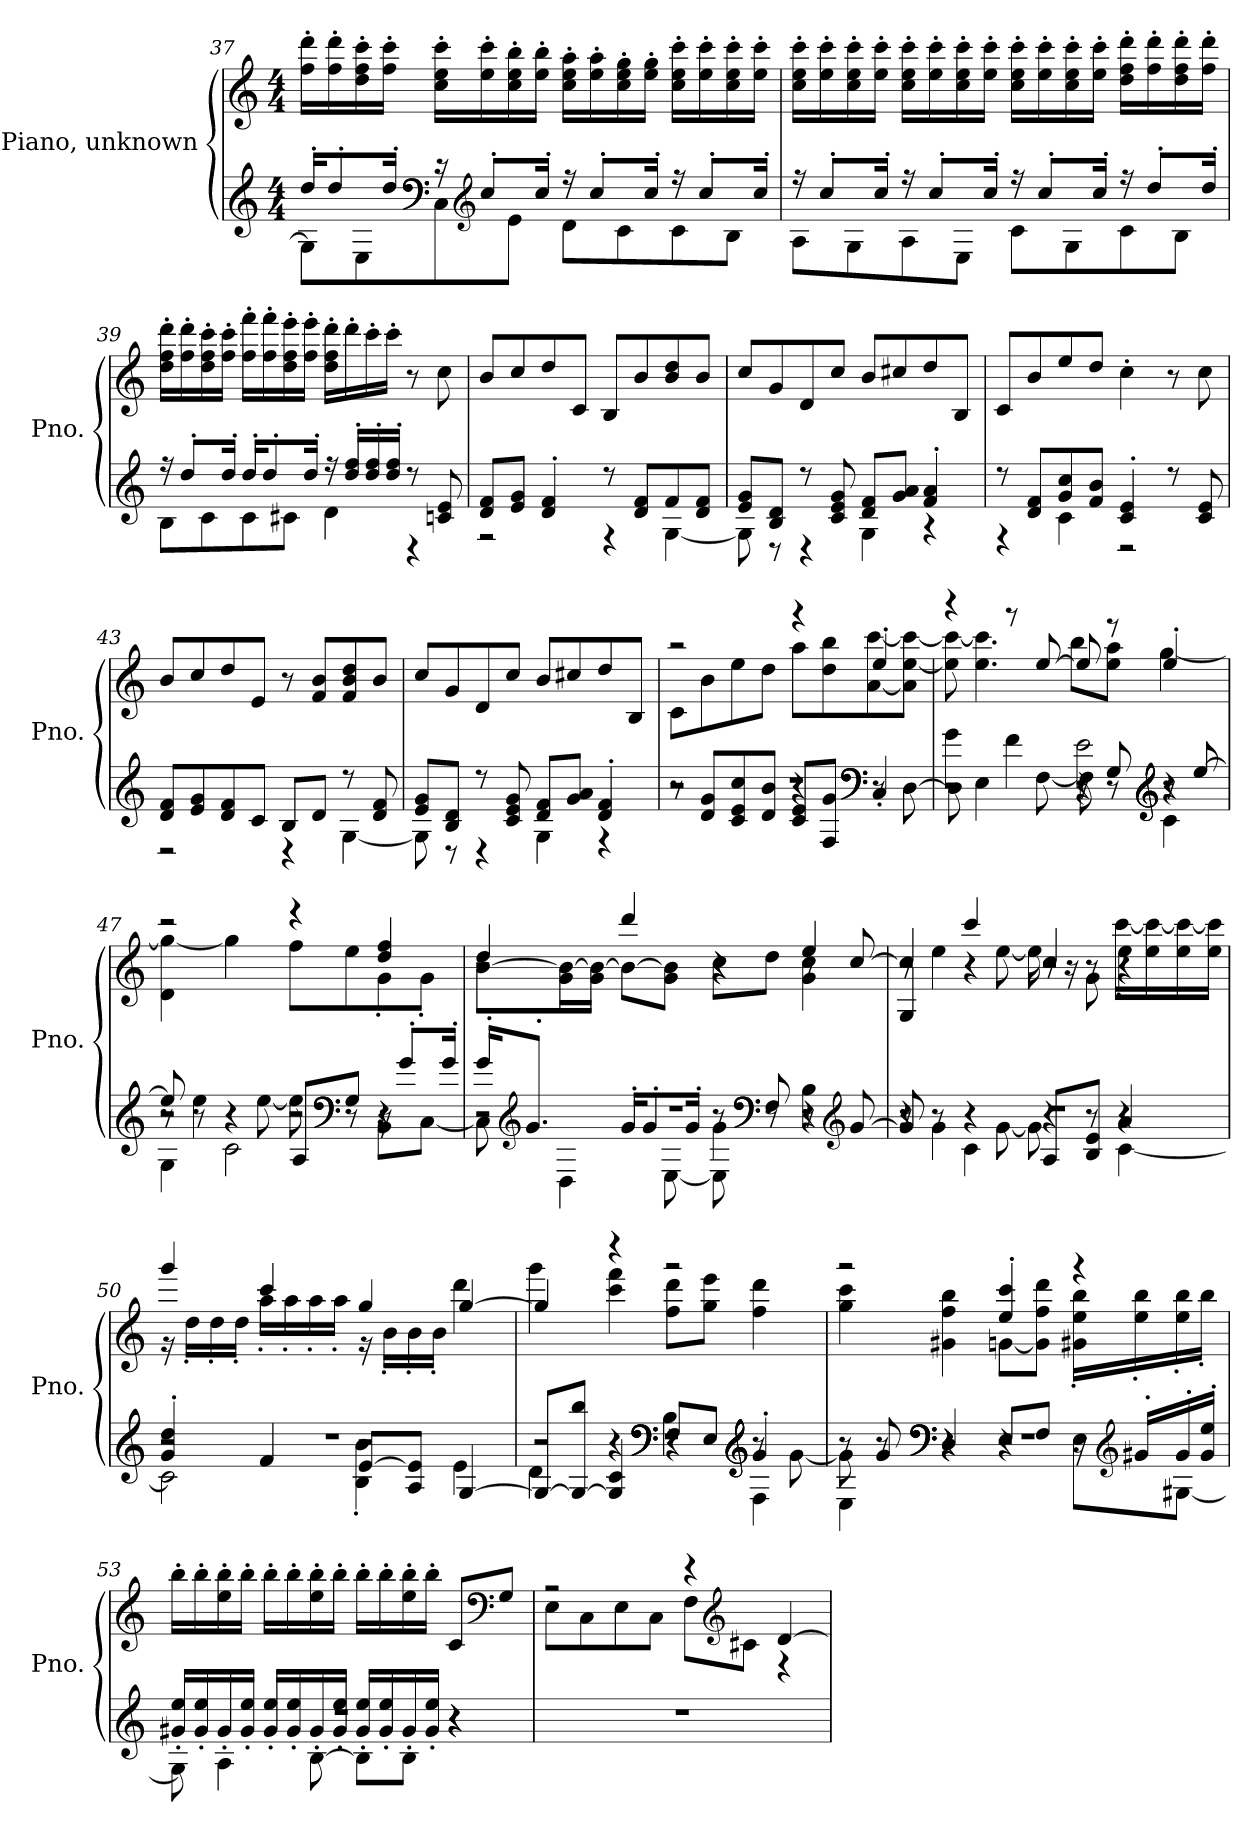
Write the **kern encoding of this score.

**kern	**kern
*part1	*part1
*staff2	*staff1
*I"Piano, unknown	*
*I'Pno.	*
!!LO:LB:g=z
*clefG2	*clefG2
*k[]	*k[]
*M4/4	*M4/4
=37	=37
*^	*
16dd'/KL	8G\L]	16ff\' 16ddd\'LL
8dd'/	.	16ff\' 16ddd\'
.	8E\	16dd\' 16ff\' 16ccc\'
16dd'/Jk	.	16ff\' 16ccc\'JJ
*clefF4	*	*
16r	8C\	16cc\' 16ee\' 16ccc\'LL
*clefG2	*	*
8cc'/L	.	16ee\' 16ccc\'
.	8e\J	16cc\' 16ee\' 16bb\'
16cc'/Jk	.	16ee\' 16bb\'JJ
16r	8d\L	16cc\' 16ee\' 16aa\'LL
8cc'/L	.	16ee\' 16aa\'
.	8c\	16cc\' 16ee\' 16gg\'
16cc'/Jk	.	16ee\' 16gg\'JJ
16r	8c\	16cc\' 16ee\' 16ccc\'LL
8cc'/L	.	16ee\' 16ccc\'
.	8B\J	16cc\' 16ee\' 16ccc\'
16cc'/Jk	.	16ee\' 16ccc\'JJ
=38	=38	=38
16r	8A\L	16cc\' 16ee\' 16ccc\'LL
8cc'/L	.	16ee\' 16ccc\'
.	8G\	16cc\' 16ee\' 16ccc\'
16cc'/Jk	.	16ee\' 16ccc\'JJ
16r	8A\	16cc\' 16ee\' 16ccc\'LL
8cc'/L	.	16ee\' 16ccc\'
.	8E\J	16cc\' 16ee\' 16ccc\'
16cc'/Jk	.	16ee\' 16ccc\'JJ
16r	8c\L	16cc\' 16ee\' 16ccc\'LL
8cc'/L	.	16ee\' 16ccc\'
.	8G\	16cc\' 16ee\' 16ccc\'
16cc'/Jk	.	16ee\' 16ccc\'JJ
16r	8c\	16dd\' 16ff\' 16ddd\'LL
8dd'/L	.	16ff\' 16ddd\'
.	8B\J	16dd\' 16ff\' 16ddd\'
16dd'/Jk	.	16ff\' 16ddd\'JJ
!!LO:LB:g=z
=39	=39	=39
16r	8B\L	16dd\' 16ff\' 16ddd\'LL
8dd'/L	.	16ff\' 16ddd\'
.	8c\	16dd\' 16ff\' 16ccc\'
16dd'/Jk	.	16ff\' 16ccc\'JJ
16dd'/KL	8c\	16ff\' 16fff\'LL
8dd'/	.	16ff\' 16fff\'
.	8c#X\J	16dd\' 16ff\' 16eee\'
16dd'/Jk	.	16ff\' 16eee\'JJ
16r	4d\	16dd\' 16ff\' 16ddd\'LL
16dd/' 16ff/'LL	.	16ddd'\
16dd/' 16ff/'	.	16ccc'\
16dd/' 16ff/'JJ	.	16ccc'\JJ
8r	4r	8r
8cn/ 8e/	.	8cc\
=40	=40	=40
8d/ 8f/L	2r	8b/L
8e/ 8g/J	.	8cc/
4d/' 4f/'	.	8dd/
.	.	8c/J
8r	4r	8B/L
8d/ 8f/L	.	8b/
8f/	[4G\	8b/ 8dd/
8d/ 8f/J	.	8b/J
=41	=41	=41
8e/ 8g/L	8G\]	8cc/L
8B/ 8d/J	8r	8g/
8r	4r	8d/
8c/ 8e/ 8g/	.	8cc/J
8d/ 8f/L	4G\	8b/L
8g/ 8a/J	.	8cc#X/
4f/' 4a/'	4r	8dd/
.	.	8B/J
!!LO:LB:g=z
=42	=42	=42
8r	4r	8c/L
8d/ 8f/L	.	8b/
8g/ 8cc/	4c\	8ee/
8f/ 8b/J	.	8dd/J
4c/' 4e/'	2r	4cc'\
8r	.	8r
8c/ 8e/	.	8cc\
=43	=43	=43
8d/ 8f/L	2r	8b/L
8e/ 8g/	.	8cc/
8d/ 8f/	.	8dd/
8c/J	.	8e/J
8B/L	4r	8r
8d/J	.	8f/ 8b/L
8r	[4G\	8f/ 8b/ 8dd/
8d/ 8f/	.	8b/J
=44	=44	=44
8e/ 8g/L	8G\]	8cc/L
8B/ 8d/J	8r	8g/
8r	4r	8d/
8c/ 8e/ 8g/	.	8cc/J
8d/ 8f/L	4G\	8b/L
8g/ 8a/J	.	8cc#X/
4d/' 4f/'	4r	8dd/
.	.	8B/J
=45	=45	=45
*	*^	*^
1r	8r	2r	2r	8c\L
.	8d/ 8g/L	.	.	8b\
.	8c/ 8e/ 8cc/	.	.	8ee\
.	8d/ 8b/J	.	.	8dd\J
.	8c/ 8e/L	4r	4r	8aa\L
.	8F/ 8g/J	.	.	8dd\ 8bb\
*clefF4	*	*	*	*
.	4C'/	8r	4ee'/	[8a\ [8ccc\
.	.	[8D\	.	8a\] [8ee\ 8ccc\_J
!!LO:LB:g=z	!!
=46	=46	=46	=46	=46
*	*	*^	*	*
2r	4g\	2r	8D\]	4r	8ee\] 8ccc\_
.	.	.	4E\	.	4.ee\ 4.ccc\]
.	4f\	.	.	8r	.
.	.	.	[8F\	[8ee/	.
4r	2e\	8r	8F\]	8ee/]	8bb\L
.	.	8G/	8r	8r	8ee\ 8aa\J
*clefG2	*	*	*	*	*
8r	.	4r	4c\	4ee'/	[4gg\
[8ee/	.	.	.	.	.
=47	=47	=47	=47	=47	=47
8ee/]	8r	2r	4G\	2r	4d\ 4gg\_
8r	4ee\	.	.	.	.
4r	.	.	2c\	.	4gg\]
.	[8ee\	.	.	.	.
2r	8ee\]	8A/L	.	4r	8ff\L
*clefF4	*	*	*	*	*
.	8r	8G/J	.	.	8ee\
.	4r	16r	8BB\L	4dd/ 4ff/	8g'\
.	.	8g'/L	.	.	.
.	.	.	[8C\J	.	8g'\J
.	.	16g'/Jk	.	.	.
!!LO:PB:g=z
=48	=48	=48	=48	=48	=48
*	*	*	*	*	*^
1r	2r	16g'/KL	8C\]	2r	4dd/	[8b\L
*clefG2	*	*	*	*	*	*
.	.	8.g'/J	.	.	.	.
.	.	.	4D\	.	.	16g\ 16b\_L
.	.	.	.	.	.	16g\ 16b\_JJ
.	.	16g'/KL	.	.	4ddd/	8b\L_
.	.	8g'/	.	.	.	.
.	.	.	[8E\	.	.	8g\ 8b\]J
.	.	16g'/Jk	.	.	.	.
.	4g\	8r	8E\]	4r	4r	8cc\L
*clefF4	*	*	*	*	*	*
.	.	8F/	8r	.	.	8dd\J
.	4r	8r	4B\	8r	4ee/	4g\' 4cc\'
*clefG2	*	*	*	*	*	*
.	.	[8g/	.	[8cc/	.	.
=49	=49	=49	=49	=49	=49	=49
*	*	*	*	*	*	*^
1r	4r	8g/]	8r	4cc/]	8r	4G/	2r
.	.	8r	4g\	.	4ee\	.	.
.	4c\	4r	.	4ccc/	.	4r	.
.	.	.	[8g\	.	[8ee\	.	.
.	4r	8A/L	8g\]	4cc/	16ee\]	2r	8r
.	.	.	.	.	16r	.	.
.	.	8B/ 8e/J	8r	.	8r	.	8g\
.	[4c\	4a/	4r	4r	4ee'\	.	[16ccc\LL
.	.	.	.	.	.	.	16ee\ 16ccc\_
.	.	.	.	.	.	.	16ee\ 16ccc\_
.	.	.	.	.	.	.	16ee\ 16ccc\]JJ
*	*	*	*	*	*v	*v	*v
!!LO:LB:g=z
=50	=50	=50	=50	=50	=50
1r	2c\]	4g/' 4dd/'	2r	4ggg/	16r
.	.	.	.	.	16dd'\LL
.	.	.	.	.	16dd'\
.	.	.	.	.	16dd'\JJ
.	.	4f/	.	4ccc/	16aa'\LL
.	.	.	.	.	16aa'\
.	.	.	.	.	16aa'\
.	.	.	.	.	16aa'\JJ
.	2r	[8e/L	4B\' 4b\'	4gg/	16r
.	.	.	.	.	16b'\LL
.	.	8A/ 8e/]J	.	.	16b'\
.	.	.	.	.	16b'\JJ
.	.	[4G/	4e\	[4gg/	4ddd\
=51	=51	=51	=51	=51	=51
1r	2r	8G/L_	4d\	4gg/]	4ggg\
.	.	8G/_ 8bb/J	.	.	.
.	.	4G/] 4c/	4r	4r	4ccc\ 4fff\
*clefF4	*	*	*	*	*
.	4r	8F/L	4B\	2r	8ff\ 8ddd\L
.	.	8E/J	.	.	8gg\ 8eee\J
*clefG2	*	*	*	*	*
.	8r	4g'/	4F\	.	4ff\ 4ddd\
.	[8g\	.	.	.	.
=52	=52	=52	=52	=52	=52
1r	8g\]	8r	4E\	2r	4gg\ 4ccc\
.	8r	8g/	.	.	.
*clefF4	*	*	*	*	*
.	4r	4D/	4r	.	4g#X\ 4ff\ 4bb\
.	2r	8E/L	4r	4ee/' 4ccc/'	[8gn\L
.	.	8F/J	.	.	8g\] 8ff\ 8ddd\J
.	.	16r	8E\L	4r	16g#X\' 16ee\' 16bb\'LL
*clefG2	*	*	*	*	*
.	.	16g#X'/LL	.	.	16ee\' 16bb\'
.	.	16g#'/	[8G#X\J	.	16ee\' 16bb\'
.	.	16g#/' 16ee/'JJ	.	.	16bb'\JJ
*	*	*v	*v	*	*
*	*	*	*v	*v
!!LO:LB:g=z
=53	=53	=53	=53
1r	16g#X/' 16ee/'LL	8G#\]	16bb'\LL
.	16g#/' 16ee/'	.	16bb'\
.	16g#'/	4A\	16ee\' 16bb\'
.	16g#/' 16ee/'JJ	.	16bb'\JJ
.	16g#/' 16ee/'LL	.	16bb'\LL
.	16g#/' 16ee/'	.	16bb'\
.	16g#'/	[8B\	16ee\' 16bb\'
.	16g#/' 16ee/'JJ	.	16bb'\JJ
.	16g#/' 16ee/'LL	8B\L]	16bb'\LL
.	16g#/' 16ee/'	.	16bb'\
.	16g#'/	8B\J	16ee\' 16bb\'
.	16g#/' 16ee/'JJ	.	16bb'\JJ
.	4r	4r	8c/L
*	*	*	*clefF4
.	.	.	8G/J
*v	*v	*v	*
=54	=54
*	*^
1r	2r	8E\L
.	.	8C\
.	.	8E\
.	.	8C\J
.	4r	8F\L
*	*clefG2	*
.	.	8c#X\J
.	[4d/	4r
*	*v	*v
=	=
*-	*-
